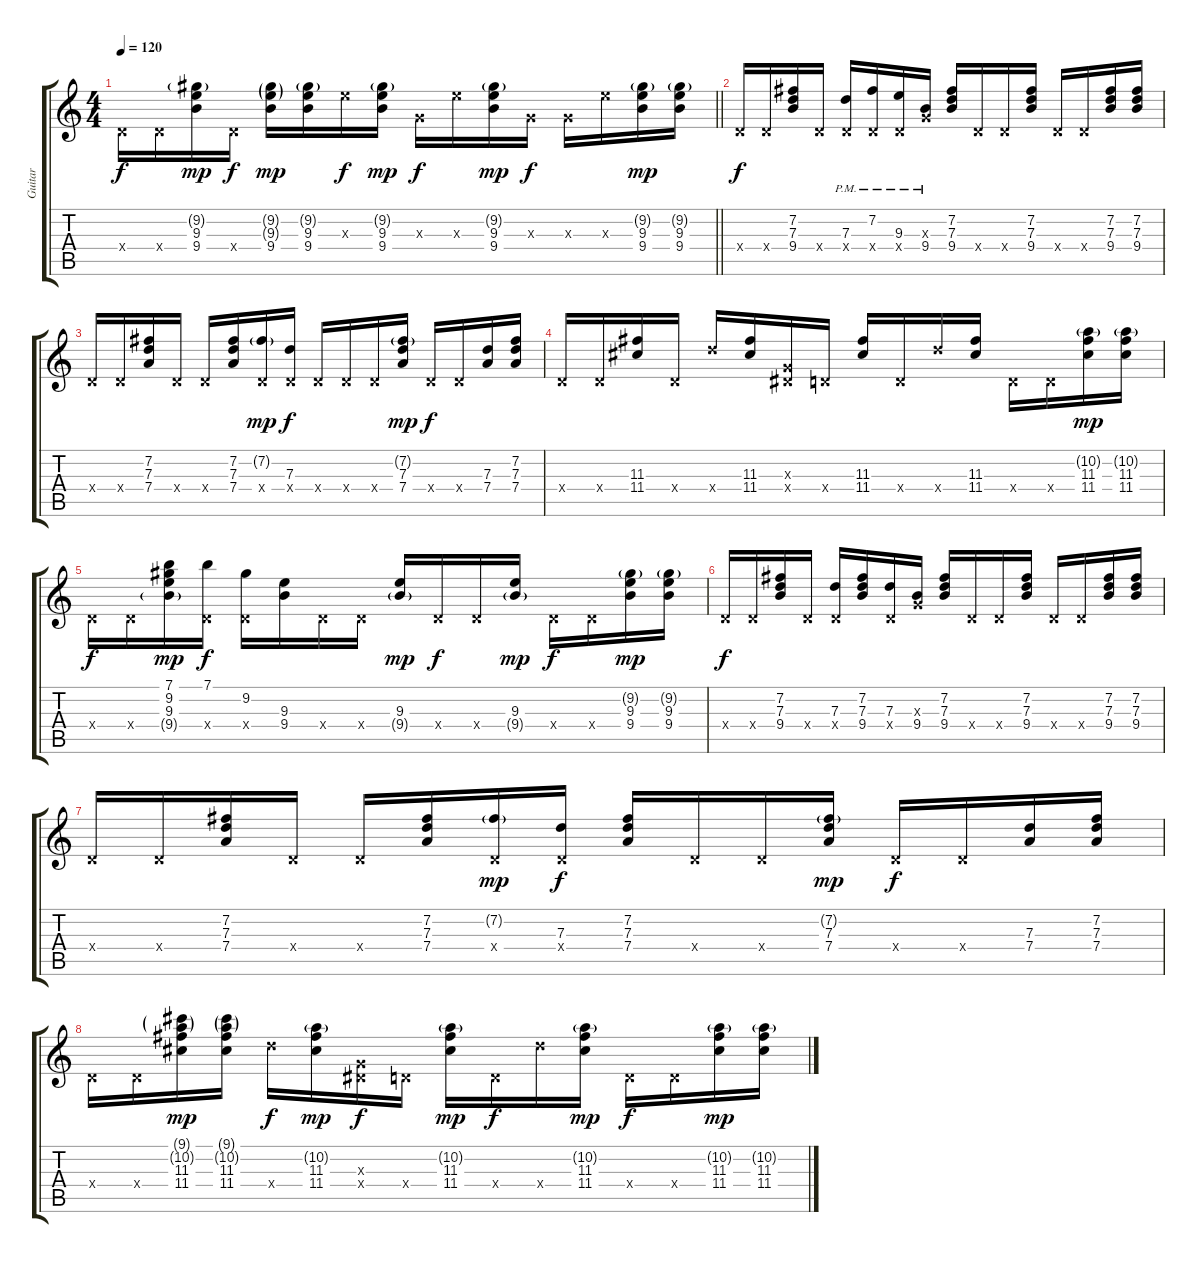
\track ("Guitar" "Guitar") {instrument electricguitarclean}
\staff {score tabs}
\tuning (E4 B3 G3 D3 A2 E2) {hide}
\ts (4 4)
\tempo 120
\clef g2
\barLineRight lightlight
\ks c
0.4{x}.16{dy f} 0.4{x}.16 (9.2{g} 9.3 9.4).16{dy mp} 0.4{x}.16{dy f} (9.2{g} 9.3{g} 9.4).16{dy mp} (9.2{g} 9.3 9.4).16 9.3{x}.16{dy f} (9.2{g} 9.3 9.4).16{dy mp} 0.3{x}.16{dy f} 9.3{x}.16 (9.2{g} 9.3 9.4).16{dy mp} 0.3{x}.16{dy f} 0.3{x}.16 9.3{x}.16 (9.2{g} 9.3 9.4).16{dy mp} (9.2{g} 9.3 9.4).16 |
\section ("" "")
0.4{x}.16{dy f} 0.4{x}.16 (7.2 7.3 9.4).16 0.4{x}.16 (7.3{pm} 0.4{x}).16 (7.2{pm} 0.4{x}).16 (9.3{pm} 0.4{x}).16 (0.3{x} 9.4{pm}).16 (7.2 7.3 9.4).16 0.4{x}.16 0.4{x}.16 (7.2 7.3 9.4).16 0.4{x}.16 0.4{x}.16 (7.2 7.3 9.4).16 (7.2 7.3 9.4).16 |
0.4{x}.16 0.4{x}.16 (7.2 7.3 7.4).16 0.4{x}.16 0.4{x}.16 (7.2 7.3 7.4).16 (7.2{g} 0.4{x}).16{dy mp} (7.3 0.4{x}).16{dy f} 0.4{x}.16 0.4{x}.16 0.4{x}.16 (7.2{g} 7.3 7.4).16{dy mp} 0.4{x}.16{dy f} 0.4{x}.16 (7.3 7.4).16 (7.2 7.3 7.4).16 |
0.4{x}.16 0.4{x}.16 (11.3 11.4).16 0.4{x}.16 12.4{x}.16 (11.3 11.4).16 (0.3{x} 1.4{x}).16 0.4{x}.16 (11.3 11.4).16 0.4{x}.16 12.4{x}.16 (11.3 11.4).16 0.4{x}.16 0.4{x}.16 (10.2{g} 11.3 11.4).16{dy mp} (10.2{g} 11.3 11.4).16 |
0.4{x}.16{dy f} 0.4{x}.16 (7.1 9.2 9.3 9.4{g}).16{dy mp} (7.1 0.4{x}).16{dy f} (9.2 0.4{x}).16 (9.3 9.4).16 0.4{x}.16 0.4{x}.16 (9.3 9.4{g}).16{dy mp} 0.4{x}.16{dy f} 0.4{x}.16 (9.3 9.4{g}).16{dy mp} 0.4{x}.16{dy f} 0.4{x}.16 (9.2{g} 9.3 9.4).16{dy mp} (9.2{g} 9.3 9.4).16 |
0.4{x}.16{dy f} 0.4{x}.16 (7.2 7.3 9.4).16 0.4{x}.16 (7.3 0.4{x}).16 (7.2 7.3 9.4).16 (7.3 0.4{x}).16 (0.3{x} 9.4).16 (7.2 7.3 9.4).16 0.4{x}.16 0.4{x}.16 (7.2 7.3 9.4).16 0.4{x}.16 0.4{x}.16 (7.2 7.3 9.4).16 (7.2 7.3 9.4).16 |
0.4{x}.16 0.4{x}.16 (7.2 7.3 7.4).16 0.4{x}.16 0.4{x}.16 (7.2 7.3 7.4).16 (7.2{g} 0.4{x}).16{dy mp} (7.3 0.4{x}).16{dy f} (7.2 7.3 7.4).16 0.4{x}.16 0.4{x}.16 (7.2{g} 7.3 7.4).16{dy mp} 0.4{x}.16{dy f} 0.4{x}.16 (7.3 7.4).16 (7.2 7.3 7.4).16 |
0.4{x}.16 0.4{x}.16 (9.1{g} 10.2{g} 11.3 11.4).16{dy mp} (9.1{g} 10.2{g} 11.3 11.4).16 12.4{x}.16{dy f} (10.2{g} 11.3 11.4).16{dy mp} (0.3{x} 1.4{x}).16{dy f} 0.4{x}.16 (10.2{g} 11.3 11.4).16{dy mp} 0.4{x}.16{dy f} 12.4{x}.16 (10.2{g} 11.3 11.4).16{dy mp} 0.4{x}.16{dy f} 0.4{x}.16 (10.2{g} 11.3 11.4).16{dy mp} (10.2{g} 11.3 11.4).16
